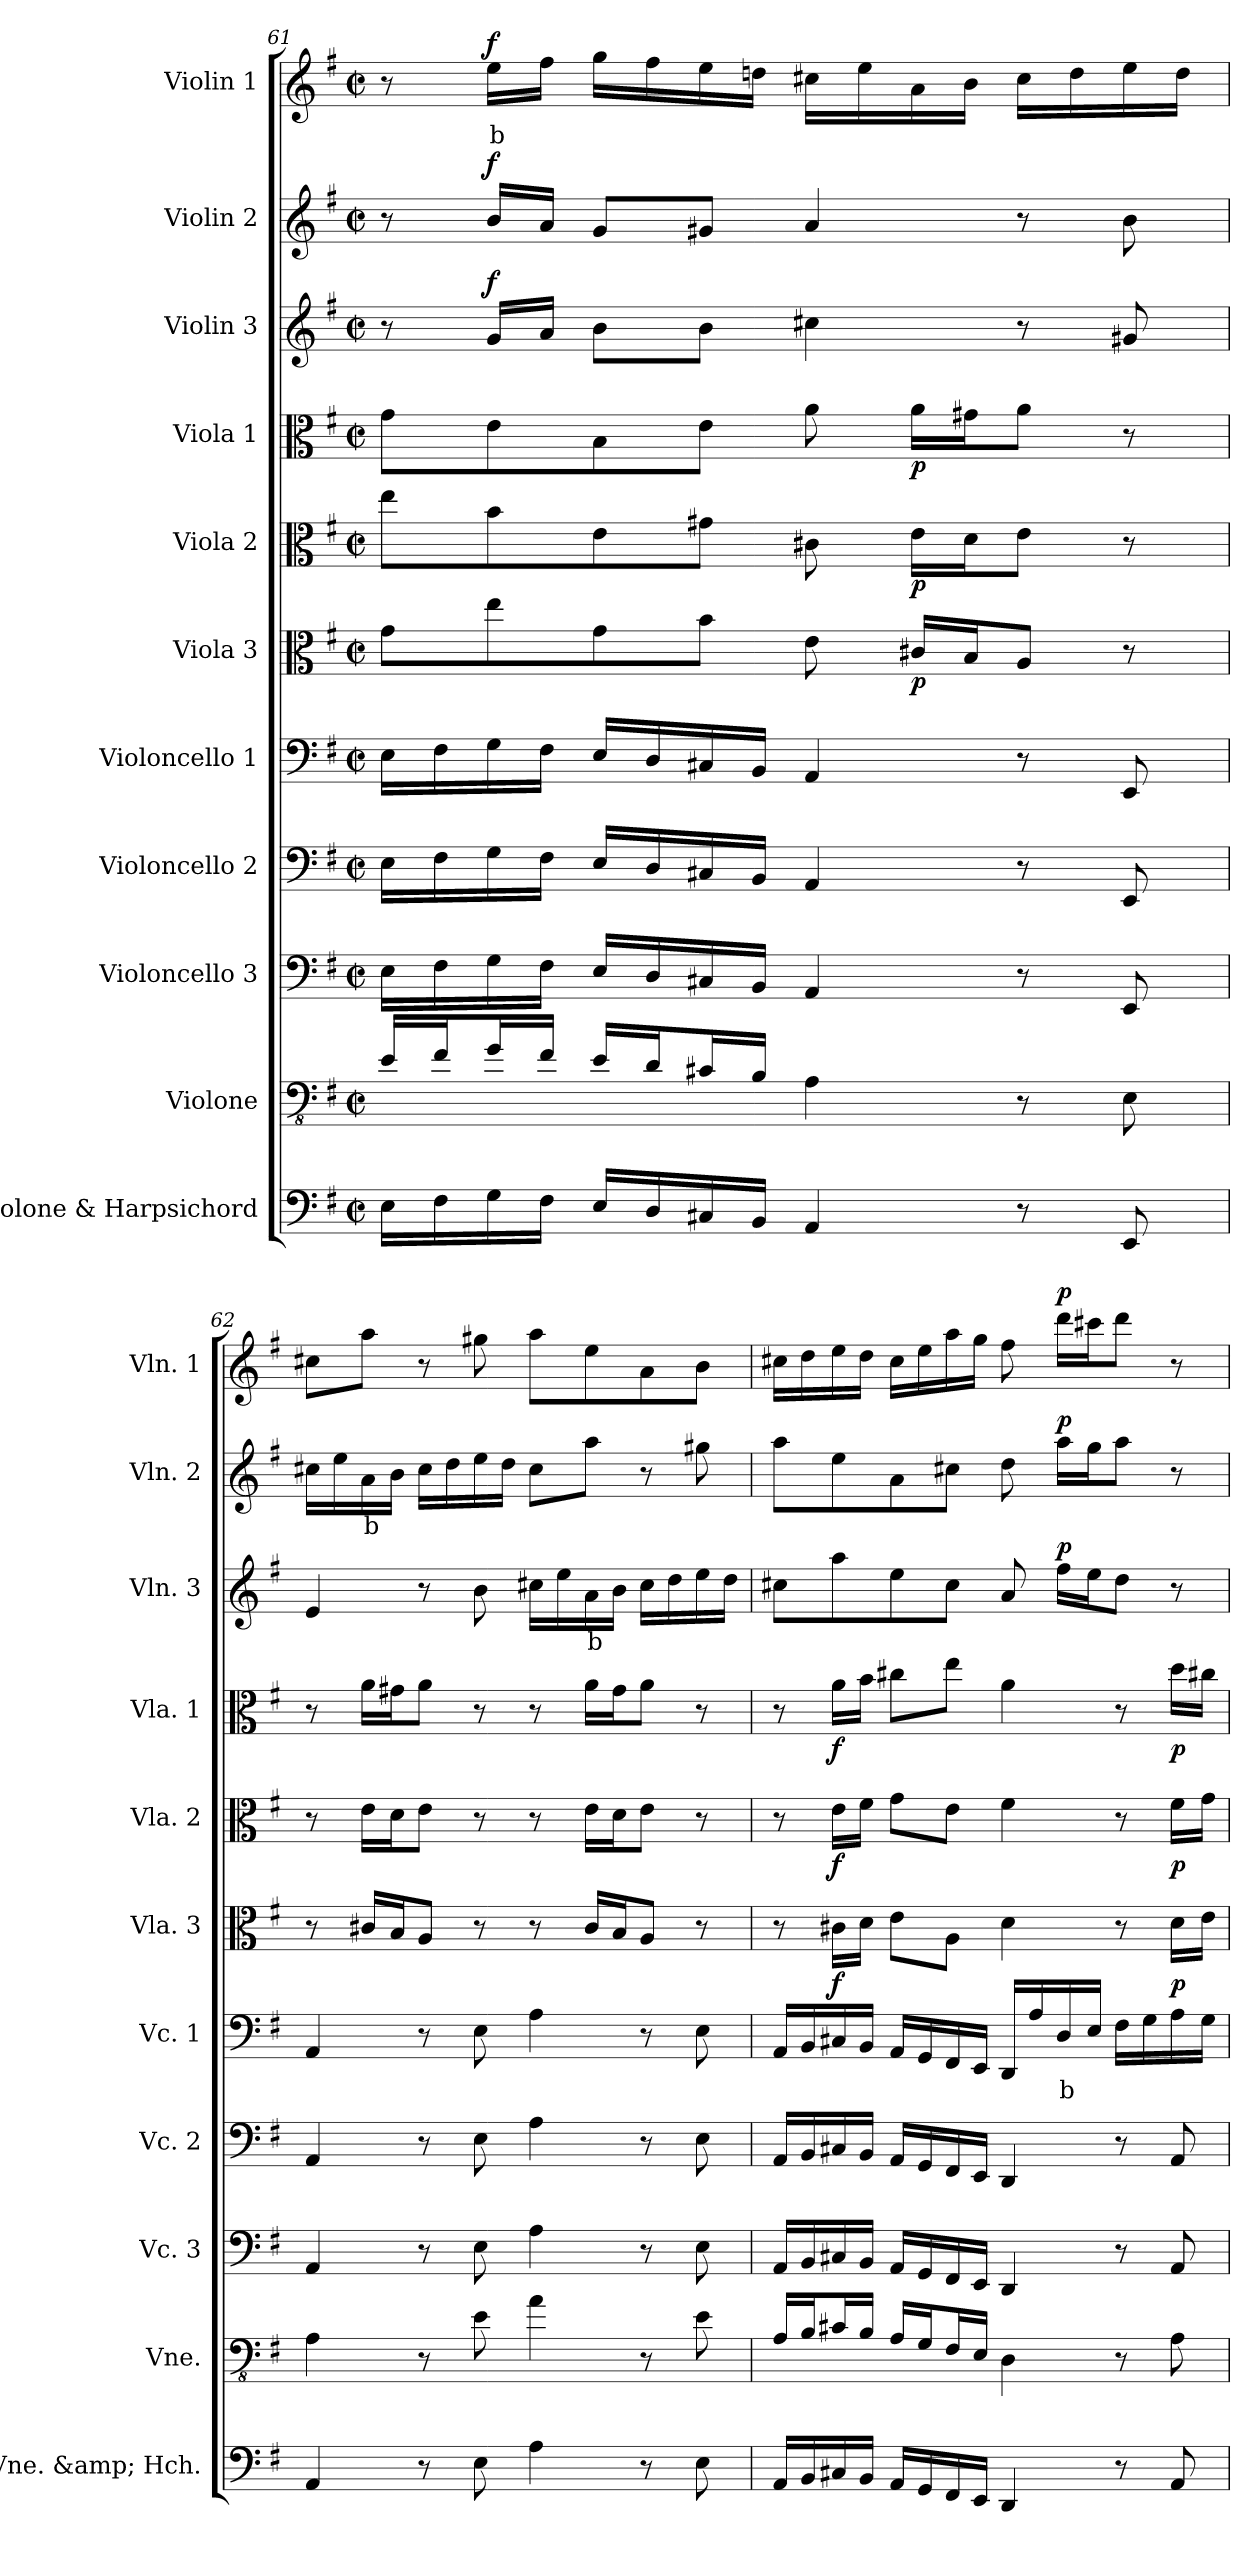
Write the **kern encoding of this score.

**kern	**kern	**kern	**kern	**kern	**text	**kern	**dynam	**kern	**dynam	**kern	**dynam	**kern	**text	**dynam	**kern	**text	**dynam	**kern	**text	**dynam
*part11	*part10	*part9	*part8	*part7	*part7	*part6	*part6	*part5	*part5	*part4	*part4	*part3	*part3	*part3	*part2	*part2	*part2	*part1	*part1	*part1
*staff11	*staff10	*staff9	*staff8	*staff7	*staff7	*staff6	*staff6	*staff5	*staff5	*staff4	*staff4	*staff3	*staff3	*staff3	*staff2	*staff2	*staff2	*staff1	*staff1	*staff1
*I"Violone &amp; Harpsichord	*I"Violone	*I"Violoncello 3	*I"Violoncello 2	*I"Violoncello 1	*	*I"Viola 3	*	*I"Viola 2	*	*I"Viola 1	*	*I"Violin 3	*	*	*I"Violin 2	*	*	*I"Violin 1	*	*
*I'Vne. &amp; Hch.	*I'Vne.	*I'Vc. 3	*I'Vc. 2	*I'Vc. 1	*	*I'Vla. 3	*	*I'Vla. 2	*	*I'Vla. 1	*	*I'Vln. 3	*	*	*I'Vln. 2	*	*	*I'Vln. 1	*	*
*clefF4	*clefFv4	*clefF4	*clefF4	*clefF4	*	*clefC3	*	*clefC3	*	*clefC3	*	*clefG2	*	*	*clefG2	*	*	*clefG2	*	*
*	*ITrd7c12	*	*	*	*	*	*	*	*	*	*	*	*	*	*	*	*	*	*	*
*k[f#]	*k[f#]	*k[f#]	*k[f#]	*k[f#]	*	*k[f#]	*	*k[f#]	*	*k[f#]	*	*k[f#]	*	*	*k[f#]	*	*	*k[f#]	*	*
*M4/4	*M4/4	*M4/4	*M4/4	*M4/4	*	*M4/4	*	*M4/4	*	*M4/4	*	*M4/4	*	*	*M4/4	*	*	*M4/4	*	*
*met(c|)	*met(c|)	*met(c|)	*met(c|)	*met(c|)	*	*met(c|)	*	*met(c|)	*	*met(c|)	*	*met(c|)	*	*	*met(c|)	*	*	*met(c|)	*	*
=61	=61	=61	=61	=61	=61	=61	=61	=61	=61	=61	=61	=61	=61	=61	=61	=61	=61	=61	=61	=61
16E\LL	16EE/LL	16E\LL	16E\LL	16E\LL	.	8g\L	.	8ee\L	.	8g\L	.	8r	.	.	8r	.	.	8r	.	.
16F#\	16FF#/J	16F#\	16F#\	16F#\	.	.	.	.	.	.	.	.	.	.	.	.	.	.	.	.
!	!	!	!	!	!	!	!	!	!	!	!	!	!	!LO:DY:b	!	!	!LO:DY:b	!	!LO:LY:color=#FF0000	!LO:DY:b
16G\	16GG/L	16G\	16G\	16G\	.	8ee\	.	8b\	.	8e\	.	16g/LL	.	f	16b/LL	.	f	16ee\LL	b	f
16F#\JJ	16FF#/JJ	16F#\JJ	16F#\JJ	16F#\JJ	.	.	.	.	.	.	.	16a/JJ	.	.	16a/JJ	.	.	16ff#\JJ	.	.
16E/LL	16EE/LL	16E/LL	16E/LL	16E/LL	.	8g\	.	8e\	.	8B\	.	8b\L	.	.	8g/L	.	.	16gg\LL	.	.
16D/	16DD/J	16D/	16D/	16D/	.	.	.	.	.	.	.	.	.	.	.	.	.	16ff#\	.	.
16C#X/	16CC#X/L	16C#X/	16C#X/	16C#X/	.	8b\J	.	8g#X\J	.	8e\J	.	8b\J	.	.	8g#X/J	.	.	16ee\	.	.
16BB/JJ	16BBB/JJ	16BB/JJ	16BB/JJ	16BB/JJ	.	.	.	.	.	.	.	.	.	.	.	.	.	16ddn\JJ	.	.
4AA/	4AAA	4AA/	4AA/	4AA/	.	8e\	.	8c#X\	.	8a\	.	4cc#X\	.	.	4a/	.	.	16cc#X\LL	.	.
.	.	.	.	.	.	.	.	.	.	.	.	.	.	.	.	.	.	16ee\	.	.
!	!	!	!	!	!	!	!LO:DY:b	!	!LO:DY:b	!	!LO:DY:b	!	!	!	!	!	!	!	!	!
.	.	.	.	.	.	16c#X/LL	p	16e\LL	p	16a\LL	p	.	.	.	.	.	.	16a\	.	.
.	.	.	.	.	.	16B/J	.	16d\J	.	16g#X\J	.	.	.	.	.	.	.	16b\JJ	.	.
8r	8r	8r	8r	8r	.	8A/J	.	8e\J	.	8a\J	.	8r	.	.	8r	.	.	16cc#\LL	.	.
.	.	.	.	.	.	.	.	.	.	.	.	.	.	.	.	.	.	16dd\	.	.
8EE/	8EEE	8EE/	8EE/	8EE/	.	8r	.	8r	.	8r	.	8g#X/	.	.	8b\	.	.	16ee\	.	.
.	.	.	.	.	.	.	.	.	.	.	.	.	.	.	.	.	.	16dd\JJ	.	.
=62	=62	=62	=62	=62	=62	=62	=62	=62	=62	=62	=62	=62	=62	=62	=62	=62	=62	=62	=62	=62
4AA/	4AAA	4AA/	4AA/	4AA/	.	8r	.	8r	.	8r	.	4e/	.	.	16cc#X\LL	.	.	8cc#X\L	.	.
.	.	.	.	.	.	.	.	.	.	.	.	.	.	.	16ee\	.	.	.	.	.
!	!	!	!	!	!	!	!	!	!	!	!	!	!	!	!	!LO:LY:color=#FF0000	!	!	!	!
.	.	.	.	.	.	16c#X/LL	.	16e\LL	.	16a\LL	.	.	.	.	16a\	b	.	8aa\J	.	.
.	.	.	.	.	.	16B/J	.	16d\J	.	16g#X\J	.	.	.	.	16b\JJ	.	.	.	.	.
8r	8r	8r	8r	8r	.	8A/J	.	8e\J	.	8a\J	.	8r	.	.	16cc#\LL	.	.	8r	.	.
.	.	.	.	.	.	.	.	.	.	.	.	.	.	.	16dd\	.	.	.	.	.
8E\	8EE	8E\	8E\	8E\	.	8r	.	8r	.	8r	.	8b\	.	.	16ee\	.	.	8gg#X\	.	.
.	.	.	.	.	.	.	.	.	.	.	.	.	.	.	16dd\JJ	.	.	.	.	.
4A\	4AA	4A\	4A\	4A\	.	8r	.	8r	.	8r	.	16cc#X\LL	.	.	8cc#\L	.	.	8aa\L	.	.
.	.	.	.	.	.	.	.	.	.	.	.	16ee\	.	.	.	.	.	.	.	.
!	!	!	!	!	!	!	!	!	!	!	!	!	!LO:LY:color=#FF0000	!	!	!	!	!	!	!
.	.	.	.	.	.	16c#/LL	.	16e\LL	.	16a\LL	.	16a\	b	.	8aa\J	.	.	8ee\	.	.
.	.	.	.	.	.	16B/J	.	16d\J	.	16g#\J	.	16b\JJ	.	.	.	.	.	.	.	.
8r	8r	8r	8r	8r	.	8A/J	.	8e\J	.	8a\J	.	16cc#\LL	.	.	8r	.	.	8a\	.	.
.	.	.	.	.	.	.	.	.	.	.	.	16dd\	.	.	.	.	.	.	.	.
8E\	8EE	8E\	8E\	8E\	.	8r	.	8r	.	8r	.	16ee\	.	.	8gg#X\	.	.	8b\J	.	.
.	.	.	.	.	.	.	.	.	.	.	.	16dd\JJ	.	.	.	.	.	.	.	.
=63	=63	=63	=63	=63	=63	=63	=63	=63	=63	=63	=63	=63	=63	=63	=63	=63	=63	=63	=63	=63
16AA/LL	16AAA/LL	16AA/LL	16AA/LL	16AA/LL	.	8r	.	8r	.	8r	.	8cc#X\L	.	.	8aa\L	.	.	16cc#X\LL	.	.
16BB/	16BBB/J	16BB/	16BB/	16BB/	.	.	.	.	.	.	.	.	.	.	.	.	.	16dd\	.	.
!	!	!	!	!	!	!	!LO:DY:b	!	!LO:DY:b	!	!LO:DY:b	!	!	!	!	!	!	!	!	!
16C#X/	16CC#X/L	16C#X/	16C#X/	16C#X/	.	16c#X\LL	f	16e\LL	f	16a\LL	f	8aa\	.	.	8ee\	.	.	16ee\	.	.
16BB/JJ	16BBB/JJ	16BB/JJ	16BB/JJ	16BB/JJ	.	16d\JJ	.	16f#\JJ	.	16b\JJ	.	.	.	.	.	.	.	16dd\JJ	.	.
16AA/LL	16AAA/LL	16AA/LL	16AA/LL	16AA/LL	.	8e\L	.	8g\L	.	8cc#X\L	.	8ee\	.	.	8a\	.	.	16cc#\LL	.	.
16GG/	16GGG/J	16GG/	16GG/	16GG/	.	.	.	.	.	.	.	.	.	.	.	.	.	16ee\	.	.
16FF#/	16FFF#/L	16FF#/	16FF#/	16FF#/	.	8A\J	.	8e\J	.	8ee\J	.	8cc#\J	.	.	8cc#X\J	.	.	16aa\	.	.
16EE/JJ	16EEE/JJ	16EE/JJ	16EE/JJ	16EE/JJ	.	.	.	.	.	.	.	.	.	.	.	.	.	16gg\JJ	.	.
4DD/	4DDD	4DD/	4DD/	16DD/LL	.	4d\	.	4f#\	.	4a\	.	8a/	.	.	8dd\	.	.	8ff#\	.	.
.	.	.	.	16A/	.	.	.	.	.	.	.	.	.	.	.	.	.	.	.	.
!	!	!	!	!	!LO:LY:color=#FF0000	!	!	!	!	!	!	!	!	!LO:DY:b	!	!	!LO:DY:b	!	!	!LO:DY:b
.	.	.	.	16D/	b	.	.	.	.	.	.	16ff#\LL	.	p	16aa\LL	.	p	16ddd\LL	.	p
.	.	.	.	16E/JJ	.	.	.	.	.	.	.	16ee\J	.	.	16gg\J	.	.	16ccc#X\J	.	.
8r	8r	8r	8r	16F#\LL	.	8r	.	8r	.	8r	.	8dd\J	.	.	8aa\J	.	.	8ddd\J	.	.
.	.	.	.	16G\	.	.	.	.	.	.	.	.	.	.	.	.	.	.	.	.
!	!	!	!	!	!	!	!LO:DY:b	!	!LO:DY:b	!	!LO:DY:b	!	!	!	!	!	!	!	!	!
8AA/	8AAA	8AA/	8AA/	16A\	.	16d\LL	p	16f#\LL	p	16dd\LL	p	8r	.	.	8r	.	.	8r	.	.
.	.	.	.	16G\JJ	.	16e\JJ	.	16g\JJ	.	16cc#X\JJ	.	.	.	.	.	.	.	.	.	.
=	=	=	=	=	=	=	=	=	=	=	=	=	=	=	=	=	=	=	=	=
*-	*-	*-	*-	*-	*-	*-	*-	*-	*-	*-	*-	*-	*-	*-	*-	*-	*-	*-	*-	*-
